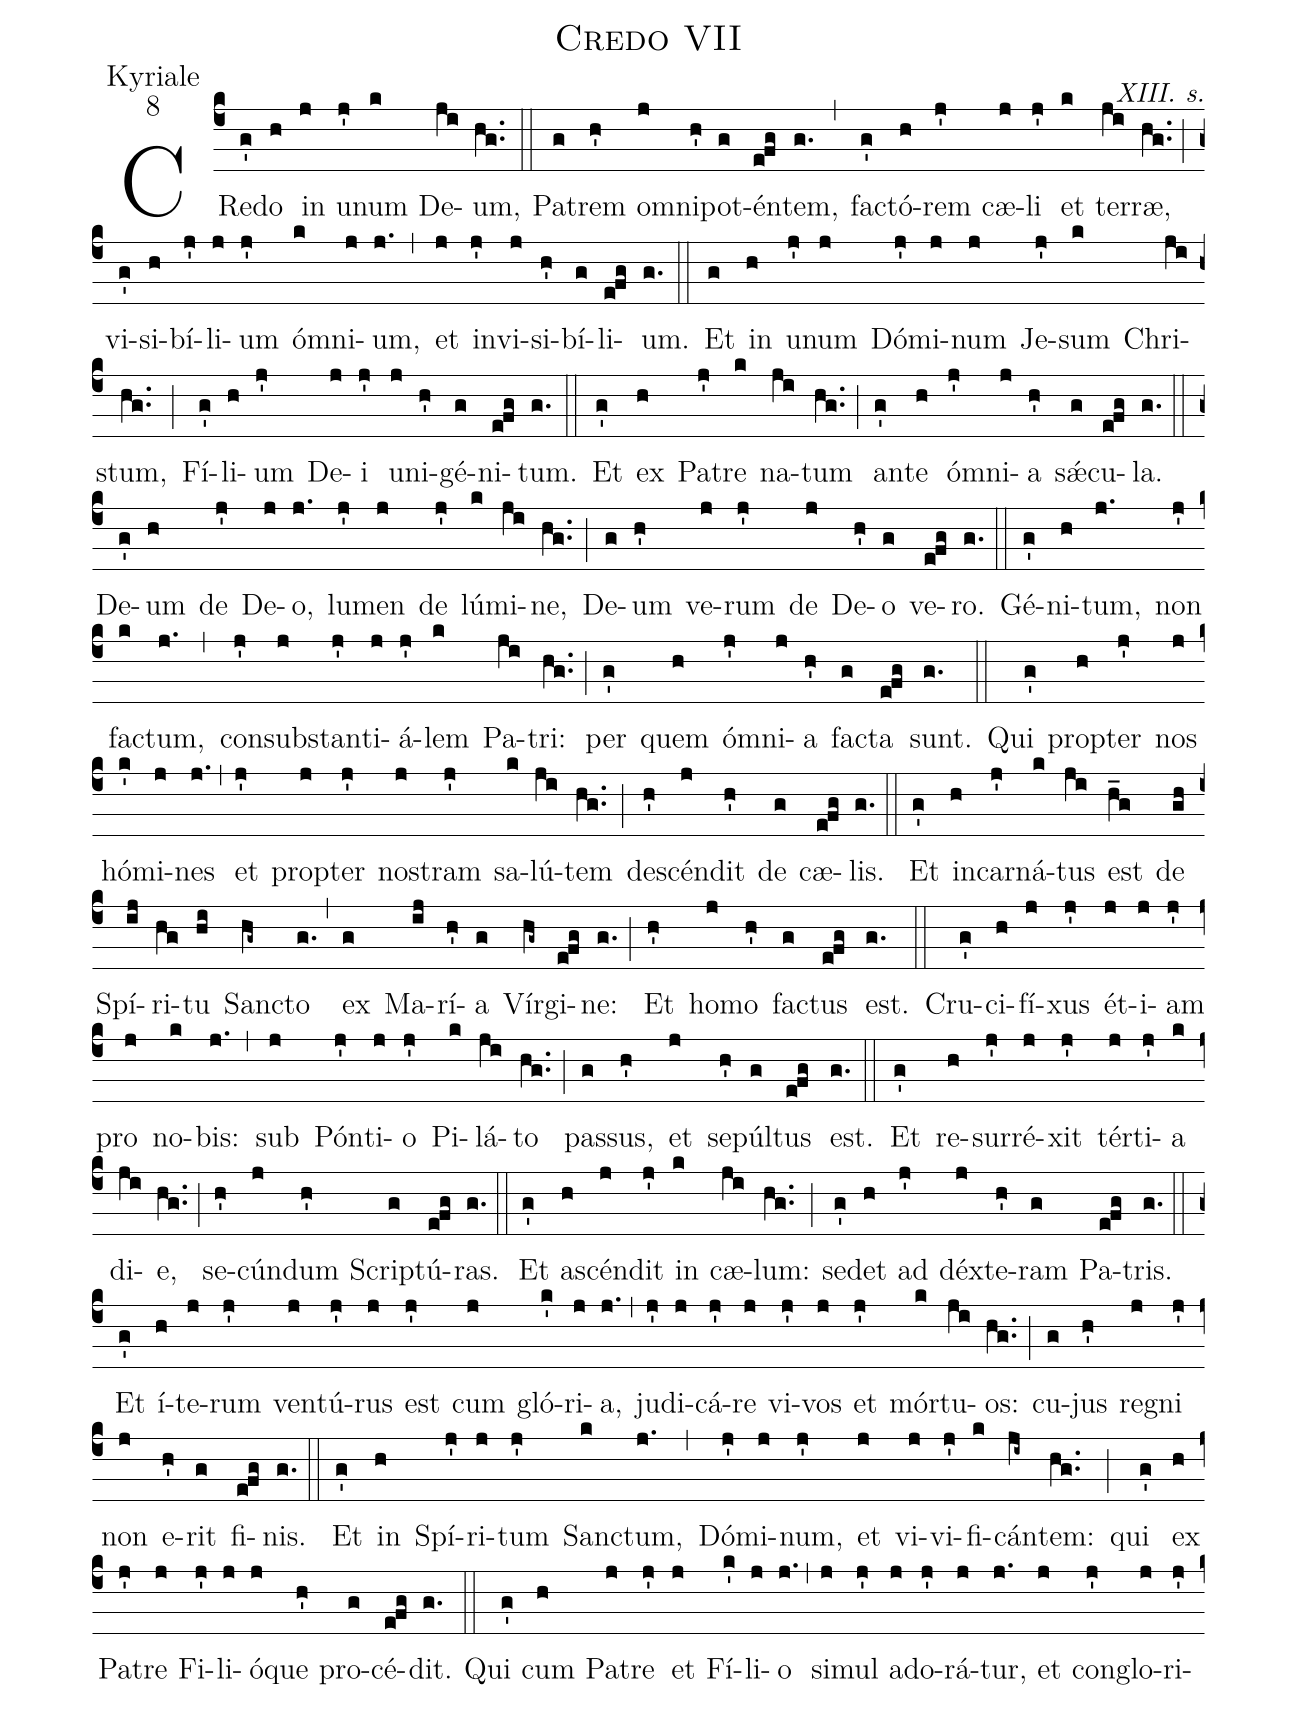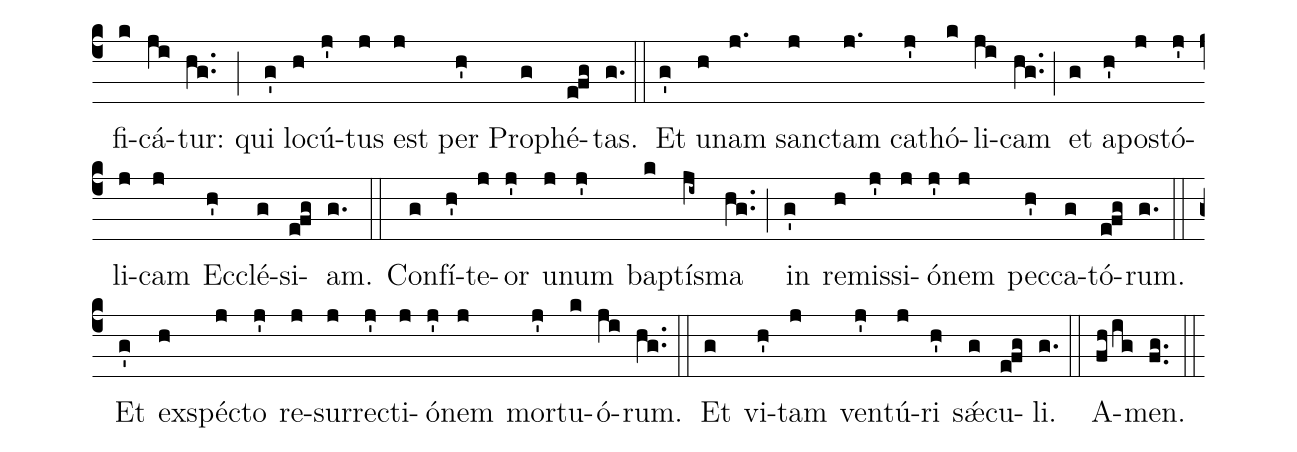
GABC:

name:Credo VII;
office-part:Kyriale;
mode:8;
commentary:XIII. s.;
%%
(c4) CRe(g')do(h) in(j) u(j')num(k) De(ji)um,(hg..) (::)

Pa(g)trem(h') o(j)mni(h')pot(g)én(e!fg)tem,(g.) (,) fa(g')ctó(h)rem(j') cæ(j)li(j') et(k) ter(ji)ræ,(hg..) (;) vi(g')si(h)bí(j')li(j)um(j') ó(k)mni(j)um,(j.) (,) et(j) in(j')vi(j)si(h')bí(g)li(e!fg)um.(g.) (::)

Et(g) in(h) u(j')num(j) Dó(j')mi(j)num(j) Je(j')sum(k) Chri(ji)stum,(hg..) (;) Fí(g')li(h)um(j') De(j)i(j') u(j)ni(h')gé(g)ni(e!fg)tum.(g.) (::)

Et(g') ex(h) Pa(j')tre(k) na(ji)tum(hg..) (;) an(g')te(h) ó(j')mni(j)a(h') sǽ(g)cu(e!fg)la.(g.) (::)

De(g')um(h) de(j') De(j)o,(j.) lu(j')men(j) de(j') lú(k)mi(ji)ne,(hg..) (;) De(g)um(h') ve(j)rum(j') de(j) De(h')o(g) ve(e!fg)ro.(g.) (::)

Gé(g')ni(h)tum,(j.) non(j') fa(k)ctum,(j.) (,) con(j')sub(j)stan(j')ti(j)á(j')lem(k) Pa(ji)tri:(hg..) (;) per(g') quem(h) ó(j')mni(j)a(h') fa(g)cta(e!fg) sunt.(g.) (::)

Qui(g') pro(h)pter(j') nos(j) hó(k')mi(j)nes(j.) (,) et(j') pro(j)pter(j') no(j)stram(j') sa(k)lú(ji)tem(hg..) (;) de(h')scén(j)dit(h') de(g) cæ(e!fg)lis.(g.) (::)

Et(g') in(h)car(j')ná(k)tus(ji) est(h_g) de(gh) Spí(ij)ri(hg)tu(hi) San(hg~)cto(g.) (,) ex(g) Ma(ij)rí(h')a(g) Vír(hg~)gi(e!fg)ne:(g.) (;) Et(h') ho(j)mo(h') fa(g)ctus(e!fg) est.(g.) (::)

Cru(g')ci(h)fí(j)xus(j') ét(j)i(j)am(j') pro(j) no(k)bis:(j.) (,) sub(j) Pón(j')ti(j)o(j') Pi(k)lá(ji)to(hg..) (;) pas(g)sus,(h') et(j) se(h')púl(g)tus(e!fg) est.(g.) (::)

Et(g') re(h)sur(j')ré(j)xit(j') tér(j)ti(j')a(k) di(ji)e,(hg..) (;) se(h')cún(j)dum(h') Scri(g)ptú(e!fg)ras.(g.) (::)

Et(g') a(h)scén(j)dit(j') in(k) cæ(ji)lum:(hg..) (;) se(g')det(h) ad(j') déx(j)te(h')ram(g) Pa(e!fg)tris.(g.) (::)

Et(g') í(h)te(j)rum(j') ven(j)tú(j')rus(j) est(j') cum(j) gló(k')ri(j)a,(j.) (,) ju(j')di(j)cá(j')re(j) vi(j')vos(j) et(j') mór(k)tu(ji)os:(hg..) (;) cu(g)jus(h') re(j)gni(j') non(j) e(h')rit(g) fi(e!fg)nis.(g.) (::)

Et(g') in(h) Spí(j')ri(j)tum(j') San(k)ctum,(j.) (,) Dó(j')mi(j)num,(j') et(j) vi(j)vi(j')fi(k)cán(ji~)tem:(hg..) (;) qui(g') ex(h) Pa(j')tre(j) Fi(j')li(j)ó(j)que(h') pro(g)cé(e!fg)dit.(g.) (::)

Qui(g') cum(h) Pa(j)tre(j') et(j) Fí(k')li(j)o(j.) (,) si(j)mul(j') ad(j)o(j')rá(j)tur,(j.) et(j) con(j')glo(j)ri(j')fi(k)cá(ji)tur:(hg..) (;) qui(g') lo(h)cú(j')tus(j) est(j) per(h') Pro(g)phé(e!fg)tas.(g.) (::)

Et(g') u(h)nam(j.) san(j)ctam(j.) ca(j')thó(k)li(ji)cam(hg..) (;) et(g) a(h')po(j)stó(j')li(j)cam(j) Ec(h')clé(g)si(e!fg)am.(g.) (::)

Con(g)fí(h')te(j)or(j') u(j)num(j') ba(k)ptí(ji~)sma(hg..) (;) in(g') re(h)mis(j')si(j)ó(j')nem(j) pec(h')ca(g)tó(e!fg)rum.(g.) (::)

Et(g') ex(h)spé(j)cto(j') re(j)sur(j)re(j')cti(j)ó(j')nem(j) mor(j')tu(k)ó(ji)rum.(hg..) (::)

Et(g) vi(h')tam(j) ven(j')tú(j)ri(h') sǽ(g)cu(e!fg)li.(g.) (::) A(fh/ig)men.(fg..) (::)
